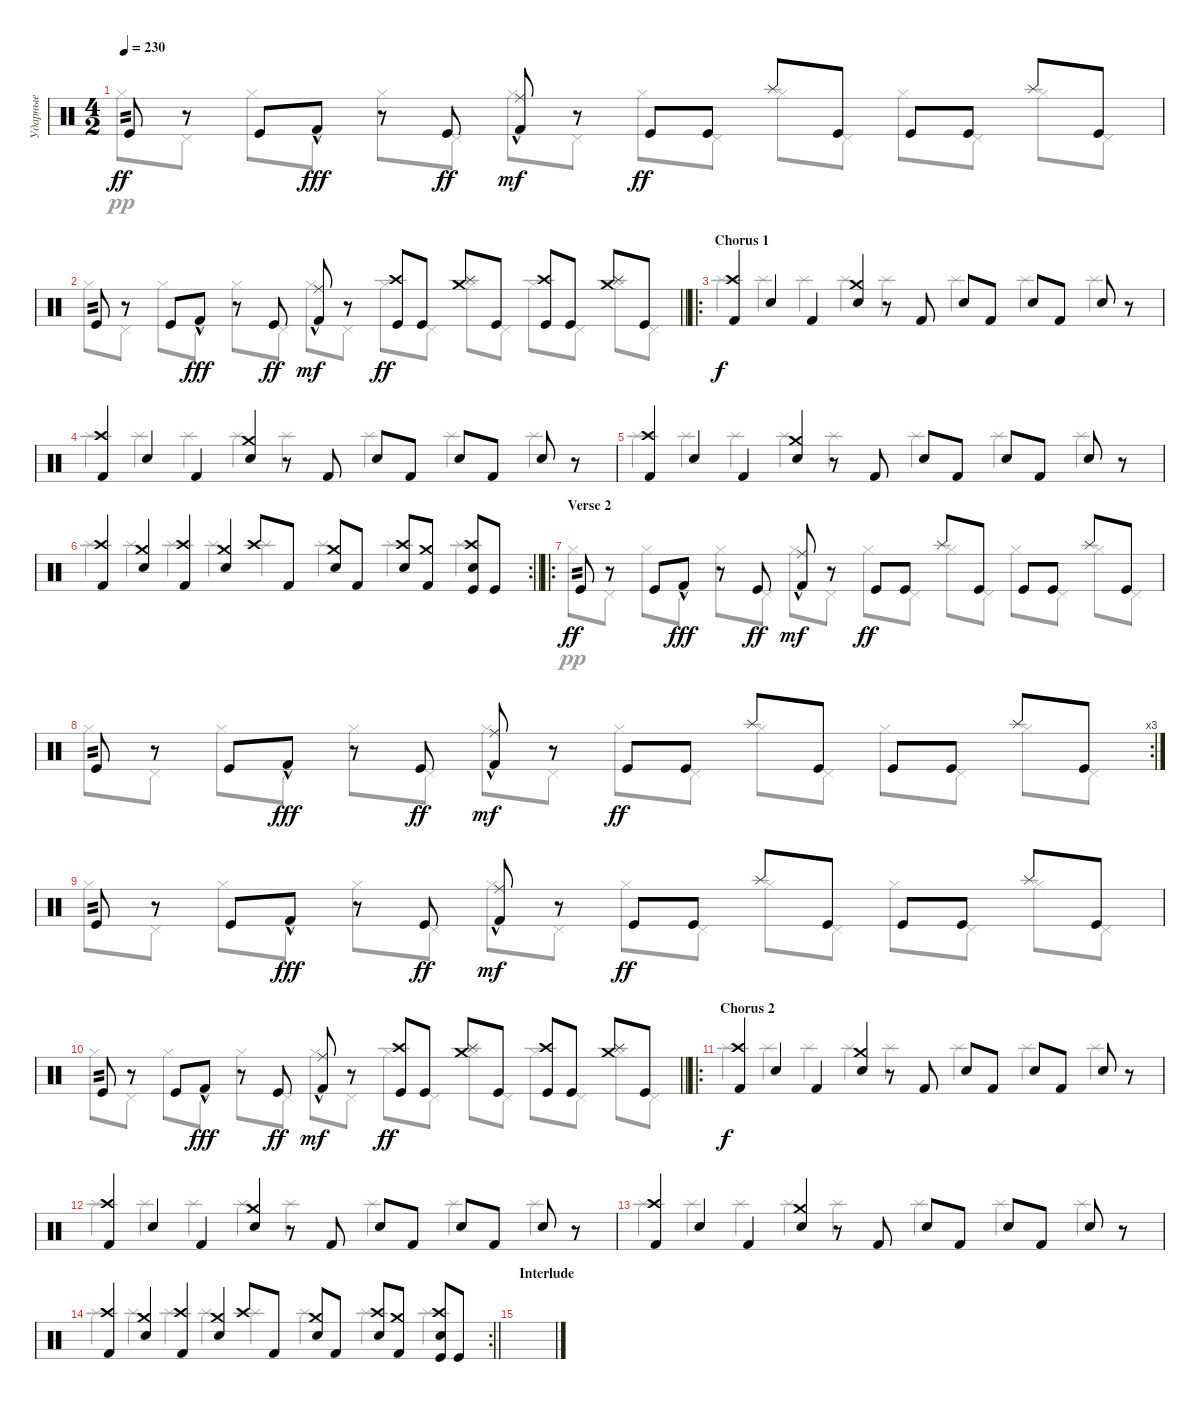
\track ("Ударные" "Ударные") {instrument percussion}
\staff {score}
\articulation defaults
\voice
\ts (4 2)
\tempo 230
\clef neutral
\ks c "Kick (hit)".8{tp 2 dy ff}
r.8 "Kick (hit)".8 "Kick (hit) 2"{hac}.8{dy fff} r.8 "Kick (hit)".8{dy ff} ("Kick (hit) 2"{hac} "Ride (middle)").8{dy mf} r.8 "Kick (hit)".8{dy ff} "Kick (hit)".8 "Splash (hit)".8 "Kick (hit)".8 "Kick (hit)".8 "Kick (hit)".8 "Splash (hit)".8 "Kick (hit)".8 |
\barLineRight lightlight "Kick (hit)".8{tp 2}
r.8 "Kick (hit)".8 "Kick (hit) 2"{hac}.8{dy fff} r.8 "Kick (hit)".8{dy ff} ("Kick (hit) 2"{hac} "Ride (middle)").8{dy mf} r.8 ("Kick (hit)" "Crash high (hit)").8{dy ff} "Kick (hit)".8 ("Splash (hit)" "Crash medium (hit)").8 "Kick (hit)".8 ("Kick (hit)" "Crash high (hit)").8 "Kick (hit)".8 ("Splash (hit)" "Crash medium (hit)").8 "Kick (hit)".8 |
\ro
\section ("" "Chorus 1")
("Kick (hit) 2" "Crash high (hit)").4{dy f} "Snare (hit) 2".4 "Kick (hit) 2".4 ("Snare (hit) 2" "Crash medium (hit)").4 r.8 "Kick (hit) 2".8 "Snare (hit) 2".8 "Kick (hit) 2".8 "Snare (hit) 2".8 "Kick (hit) 2".8 "Snare (hit) 2".8 r.8 |
("Kick (hit) 2" "Crash high (hit)").4 "Snare (hit) 2".4 "Kick (hit) 2".4 ("Snare (hit) 2" "Crash medium (hit)").4 r.8 "Kick (hit) 2".8 "Snare (hit) 2".8 "Kick (hit) 2".8 "Snare (hit) 2".8 "Kick (hit) 2".8 "Snare (hit) 2".8 r.8 |
("Kick (hit) 2" "Crash high (hit)").4 "Snare (hit) 2".4 "Kick (hit) 2".4 ("Snare (hit) 2" "Crash medium (hit)").4 r.8 "Kick (hit) 2".8 "Snare (hit) 2".8 "Kick (hit) 2".8 "Snare (hit) 2".8 "Kick (hit) 2".8 "Snare (hit) 2".8 r.8 |
\rc 2
\barLineRight lightlight
("Kick (hit) 2" "Crash high (hit)").4 ("Snare (hit) 2" "Crash medium (hit)").4 ("Kick (hit) 2" "Crash high (hit)").4 ("Snare (hit) 2" "Crash medium (hit)").4 "Crash high (hit)".8 "Kick (hit) 2".8 ("Snare (hit) 2" "Crash medium (hit)").8 "Kick (hit) 2".8 ("Snare (hit) 2" "Crash high (hit)").8 ("Kick (hit) 2" "Crash medium (hit)").8 ("Kick (hit)" "Snare (hit) 2" "Crash high (hit)").8 "Kick (hit)".8 |
\ro
\section ("" "Verse 2")
"Kick (hit)".8{tp 2 dy ff} r.8 "Kick (hit)".8 "Kick (hit) 2"{hac}.8{dy fff} r.8 "Kick (hit)".8{dy ff} ("Kick (hit) 2"{hac} "Ride (middle)").8{dy mf} r.8 "Kick (hit)".8{dy ff} "Kick (hit)".8 "Splash (hit)".8 "Kick (hit)".8 "Kick (hit)".8 "Kick (hit)".8 "Splash (hit)".8 "Kick (hit)".8 |
\rc 3 "Kick (hit)".8{tp 2}
r.8 "Kick (hit)".8 "Kick (hit) 2"{hac}.8{dy fff} r.8 "Kick (hit)".8{dy ff} ("Kick (hit) 2"{hac} "Ride (middle)").8{dy mf} r.8 "Kick (hit)".8{dy ff} "Kick (hit)".8 "Splash (hit)".8 "Kick (hit)".8 "Kick (hit)".8 "Kick (hit)".8 "Splash (hit)".8 "Kick (hit)".8 |
"Kick (hit)".8{tp 2} r.8 "Kick (hit)".8 "Kick (hit) 2"{hac}.8{dy fff} r.8 "Kick (hit)".8{dy ff} ("Kick (hit) 2"{hac} "Ride (middle)").8{dy mf} r.8 "Kick (hit)".8{dy ff} "Kick (hit)".8 "Splash (hit)".8 "Kick (hit)".8 "Kick (hit)".8 "Kick (hit)".8 "Splash (hit)".8 "Kick (hit)".8 |
\barLineRight lightlight "Kick (hit)".8{tp 2}
r.8 "Kick (hit)".8 "Kick (hit) 2"{hac}.8{dy fff} r.8 "Kick (hit)".8{dy ff} ("Kick (hit) 2"{hac} "Ride (middle)").8{dy mf} r.8 ("Kick (hit)" "Crash high (hit)").8{dy ff} "Kick (hit)".8 ("Splash (hit)" "Crash medium (hit)").8 "Kick (hit)".8 ("Kick (hit)" "Crash high (hit)").8 "Kick (hit)".8 ("Splash (hit)" "Crash medium (hit)").8 "Kick (hit)".8 |
\ro
\section ("" "Chorus 2")
("Kick (hit) 2" "Crash high (hit)").4{dy f} "Snare (hit) 2".4 "Kick (hit) 2".4 ("Snare (hit) 2" "Crash medium (hit)").4 r.8 "Kick (hit) 2".8 "Snare (hit) 2".8 "Kick (hit) 2".8 "Snare (hit) 2".8 "Kick (hit) 2".8 "Snare (hit) 2".8 r.8 |
("Kick (hit) 2" "Crash high (hit)").4 "Snare (hit) 2".4 "Kick (hit) 2".4 ("Snare (hit) 2" "Crash medium (hit)").4 r.8 "Kick (hit) 2".8 "Snare (hit) 2".8 "Kick (hit) 2".8 "Snare (hit) 2".8 "Kick (hit) 2".8 "Snare (hit) 2".8 r.8 |
("Kick (hit) 2" "Crash high (hit)").4 "Snare (hit) 2".4 "Kick (hit) 2".4 ("Snare (hit) 2" "Crash medium (hit)").4 r.8 "Kick (hit) 2".8 "Snare (hit) 2".8 "Kick (hit) 2".8 "Snare (hit) 2".8 "Kick (hit) 2".8 "Snare (hit) 2".8 r.8 |
\rc 2
\barLineRight lightlight
("Kick (hit) 2" "Crash high (hit)").4 ("Snare (hit) 2" "Crash medium (hit)").4 ("Kick (hit) 2" "Crash high (hit)").4 ("Snare (hit) 2" "Crash medium (hit)").4 "Crash high (hit)".8 "Kick (hit) 2".8 ("Snare (hit) 2" "Crash medium (hit)").8 "Kick (hit) 2".8 ("Snare (hit) 2" "Crash high (hit)").8 ("Kick (hit) 2" "Crash medium (hit)").8 ("Kick (hit)" "Snare (hit) 2" "Crash high (hit)").8 "Kick (hit)".8 |
\section ("" "Interlude")
|
\voice
\clef neutral
\ottava regular
\simile none
\ks c "Hi-Hat (closed)".8{dy pp} "Pedal Hi-Hat (hit)".8 "Hi-Hat (closed)".8 "Pedal Hi-Hat (hit)".8 "Hi-Hat (closed)".8 "Pedal Hi-Hat (hit)".8 "Hi-Hat (closed)".8 "Pedal Hi-Hat (hit)".8 "Hi-Hat (closed)".8 "Pedal Hi-Hat (hit)".8 "Hi-Hat (closed)".8 "Pedal Hi-Hat (hit)".8 "Hi-Hat (closed)".8 "Pedal Hi-Hat (hit)".8 "Hi-Hat (closed)".8 "Pedal Hi-Hat (hit)".8
|
\barLineRight lightlight "Hi-Hat (closed)".8 "Pedal Hi-Hat (hit)".8 "Hi-Hat (closed)".8 "Pedal Hi-Hat (hit)".8 "Hi-Hat (closed)".8 "Pedal Hi-Hat (hit)".8 "Hi-Hat (closed)".8 "Pedal Hi-Hat (hit)".8 "Hi-Hat (closed)".8 "Pedal Hi-Hat (hit)".8 "Hi-Hat (closed)".8 "Pedal Hi-Hat (hit)".8 "Hi-Hat (closed)".8 "Pedal Hi-Hat (hit)".8 "Hi-Hat (closed)".8 "Pedal Hi-Hat (hit)".8
|
"Splash (hit)".4{dy f} "Splash (hit)".4 "Splash (hit)".4 "Splash (hit)".4 "Splash (hit)".4 "Splash (hit)".4 "Splash (hit)".4 "Splash (hit)".4 |
"Splash (hit)".4 "Splash (hit)".4 "Splash (hit)".4 "Splash (hit)".4 "Splash (hit)".4 "Splash (hit)".4 "Splash (hit)".4 "Splash (hit)".4 |
"Splash (hit)".4 "Splash (hit)".4 "Splash (hit)".4 "Splash (hit)".4 "Splash (hit)".4 "Splash (hit)".4 "Splash (hit)".4 "Splash (hit)".4 |
\barLineRight lightlight "Splash (hit)".4 "Splash (hit)".4 "Splash (hit)".4 "Splash (hit)".4 "Splash (hit)".4 "Splash (hit)".4 "Splash (hit)".4 "Splash (hit)".4
|
"Hi-Hat (closed)".8{dy pp} "Pedal Hi-Hat (hit)".8 "Hi-Hat (closed)".8 "Pedal Hi-Hat (hit)".8 "Hi-Hat (closed)".8 "Pedal Hi-Hat (hit)".8 "Hi-Hat (closed)".8 "Pedal Hi-Hat (hit)".8 "Hi-Hat (closed)".8 "Pedal Hi-Hat (hit)".8 "Hi-Hat (closed)".8 "Pedal Hi-Hat (hit)".8 "Hi-Hat (closed)".8 "Pedal Hi-Hat (hit)".8 "Hi-Hat (closed)".8 "Pedal Hi-Hat (hit)".8 |
"Hi-Hat (closed)".8 "Pedal Hi-Hat (hit)".8 "Hi-Hat (closed)".8 "Pedal Hi-Hat (hit)".8 "Hi-Hat (closed)".8 "Pedal Hi-Hat (hit)".8 "Hi-Hat (closed)".8 "Pedal Hi-Hat (hit)".8 "Hi-Hat (closed)".8 "Pedal Hi-Hat (hit)".8 "Hi-Hat (closed)".8 "Pedal Hi-Hat (hit)".8 "Hi-Hat (closed)".8 "Pedal Hi-Hat (hit)".8 "Hi-Hat (closed)".8 "Pedal Hi-Hat (hit)".8 |
"Hi-Hat (closed)".8 "Pedal Hi-Hat (hit)".8 "Hi-Hat (closed)".8 "Pedal Hi-Hat (hit)".8 "Hi-Hat (closed)".8 "Pedal Hi-Hat (hit)".8 "Hi-Hat (closed)".8 "Pedal Hi-Hat (hit)".8 "Hi-Hat (closed)".8 "Pedal Hi-Hat (hit)".8 "Hi-Hat (closed)".8 "Pedal Hi-Hat (hit)".8 "Hi-Hat (closed)".8 "Pedal Hi-Hat (hit)".8 "Hi-Hat (closed)".8 "Pedal Hi-Hat (hit)".8 |
\barLineRight lightlight "Hi-Hat (closed)".8 "Pedal Hi-Hat (hit)".8 "Hi-Hat (closed)".8 "Pedal Hi-Hat (hit)".8 "Hi-Hat (closed)".8 "Pedal Hi-Hat (hit)".8 "Hi-Hat (closed)".8 "Pedal Hi-Hat (hit)".8 "Hi-Hat (closed)".8 "Pedal Hi-Hat (hit)".8 "Hi-Hat (closed)".8 "Pedal Hi-Hat (hit)".8 "Hi-Hat (closed)".8 "Pedal Hi-Hat (hit)".8 "Hi-Hat (closed)".8 "Pedal Hi-Hat (hit)".8
|
"Splash (hit)".4{dy f} "Splash (hit)".4 "Splash (hit)".4 "Splash (hit)".4 "Splash (hit)".4 "Splash (hit)".4 "Splash (hit)".4 "Splash (hit)".4 |
"Splash (hit)".4 "Splash (hit)".4 "Splash (hit)".4 "Splash (hit)".4 "Splash (hit)".4 "Splash (hit)".4 "Splash (hit)".4 "Splash (hit)".4 |
"Splash (hit)".4 "Splash (hit)".4 "Splash (hit)".4 "Splash (hit)".4 "Splash (hit)".4 "Splash (hit)".4 "Splash (hit)".4 "Splash (hit)".4 |
\barLineRight lightlight "Splash (hit)".4 "Splash (hit)".4 "Splash (hit)".4 "Splash (hit)".4 "Splash (hit)".4 "Splash (hit)".4 "Splash (hit)".4 "Splash (hit)".4
|
|
